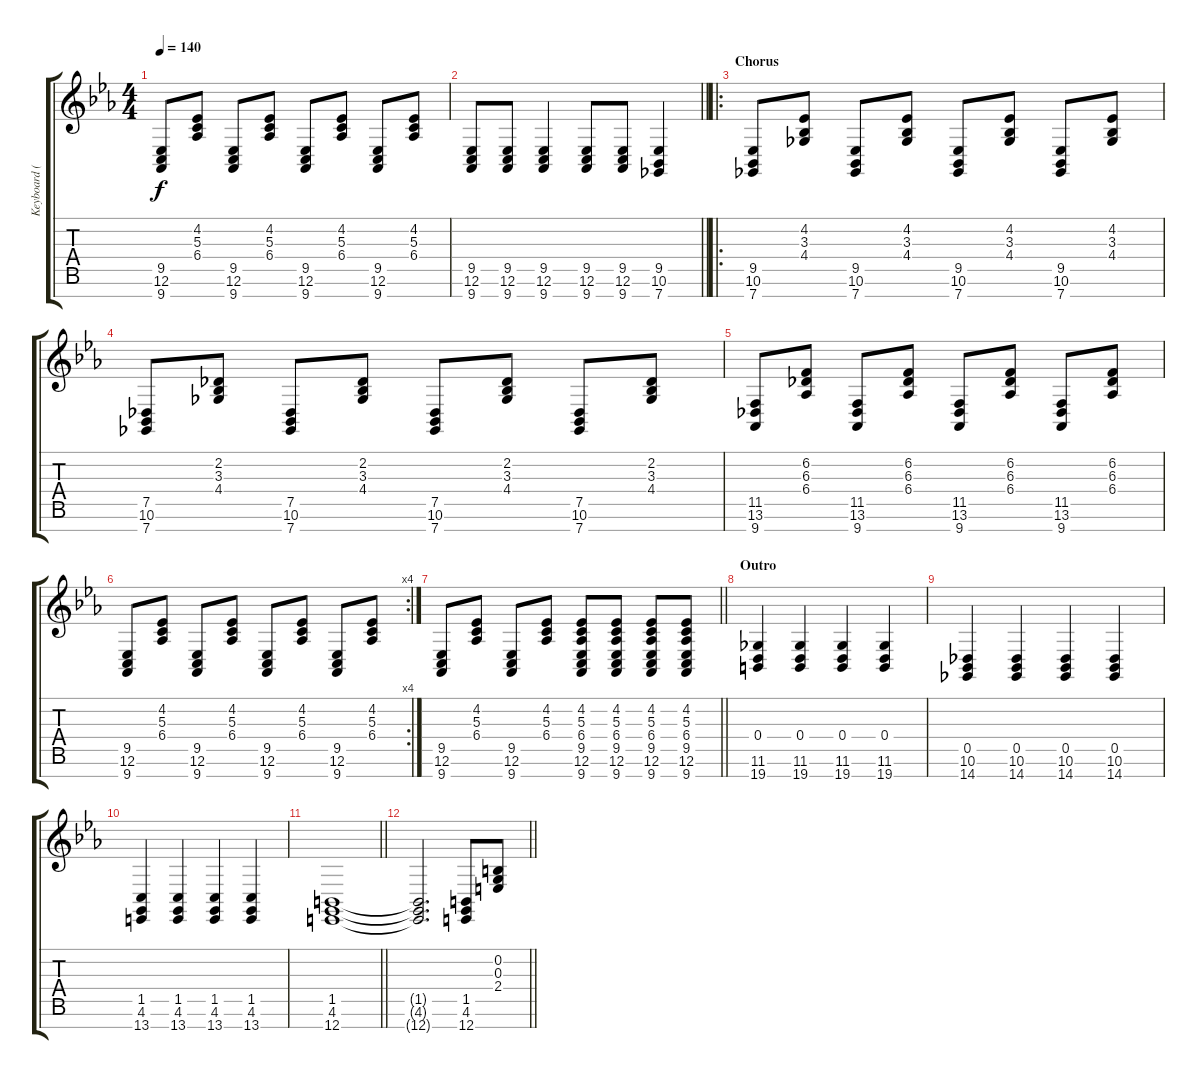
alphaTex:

\track ("Keyboard (Lane)" "Keyboard (") {instrument electricpiano2}
\staff {score tabs}
\tuning (E4 B3 G3 D3 Gb2 C2 B1) {hide}
\ts (4 4)
\tempo 140
\clef g2
\ks cminor
(9.5 12.6 9.7).8{dy f} (4.2 5.3 6.4).8 (9.5 12.6 9.7).8 (4.2 5.3 6.4).8 (9.5 12.6 9.7).8 (4.2 5.3 6.4).8 (9.5 12.6 9.7).8 (4.2 5.3 6.4).8 |
\barLineRight lightlight
(9.5 12.6 9.7).8 (9.5 12.6 9.7).8 (9.5 12.6 9.7).4 (9.5 12.6 9.7).8 (9.5 12.6 9.7).8 (9.5 10.6 7.7).4 |
\ro
\section ("" "Chorus")
(9.5 10.6 7.7).8 (4.2 3.3 4.4).8 (9.5 10.6 7.7).8 (4.2 3.3 4.4).8 (9.5 10.6 7.7).8 (4.2 3.3 4.4).8 (9.5 10.6 7.7).8 (4.2 3.3 4.4).8 |
(7.5 10.6 7.7).8 (2.2 3.3 4.4).8 (7.5 10.6 7.7).8 (2.2 3.3 4.4).8 (7.5 10.6 7.7).8 (2.2 3.3 4.4).8 (7.5 10.6 7.7).8 (2.2 3.3 4.4).8 |
(11.5 13.6 9.7).8 (6.2 6.3 6.4).8 (11.5 13.6 9.7).8 (6.2 6.3 6.4).8 (11.5 13.6 9.7).8 (6.2 6.3 6.4).8 (11.5 13.6 9.7).8 (6.2 6.3 6.4).8 |
\rc 4
(9.5 12.6 9.7).8 (4.2 5.3 6.4).8 (9.5 12.6 9.7).8 (4.2 5.3 6.4).8 (9.5 12.6 9.7).8 (4.2 5.3 6.4).8 (9.5 12.6 9.7).8 (4.2 5.3 6.4).8 |
\barLineRight lightlight
(9.5 12.6 9.7).8 (4.2 5.3 6.4).8 (9.5 12.6 9.7).8 (4.2 5.3 6.4).8 (4.2 5.3 6.4 9.5 12.6 9.7).8 (4.2 5.3 6.4 9.5 12.6 9.7).8 (4.2 5.3 6.4 9.5 12.6 9.7).8 (4.2 5.3 6.4 9.5 12.6 9.7).8 |
\section ("" "Outro")
(0.4 11.6 19.7).4 (0.4 11.6 19.7).4 (0.4 11.6 19.7).4 (0.4 11.6 19.7).4 |
(0.5 10.6 14.7).4 (0.5 10.6 14.7).4 (0.5 10.6 14.7).4 (0.5 10.6 14.7).4 |
(1.5 4.6 13.7).4 (1.5 4.6 13.7).4 (1.5 4.6 13.7).4 (1.5 4.6 13.7).4 |
\barLineRight lightlight
(1.5 4.6 12.7).1 |
\barLineRight lightlight
(1.5{t} 4.6{t} 12.7{t}).2{d} (1.5 4.6 12.7).8 (0.2 0.3 2.4).8
